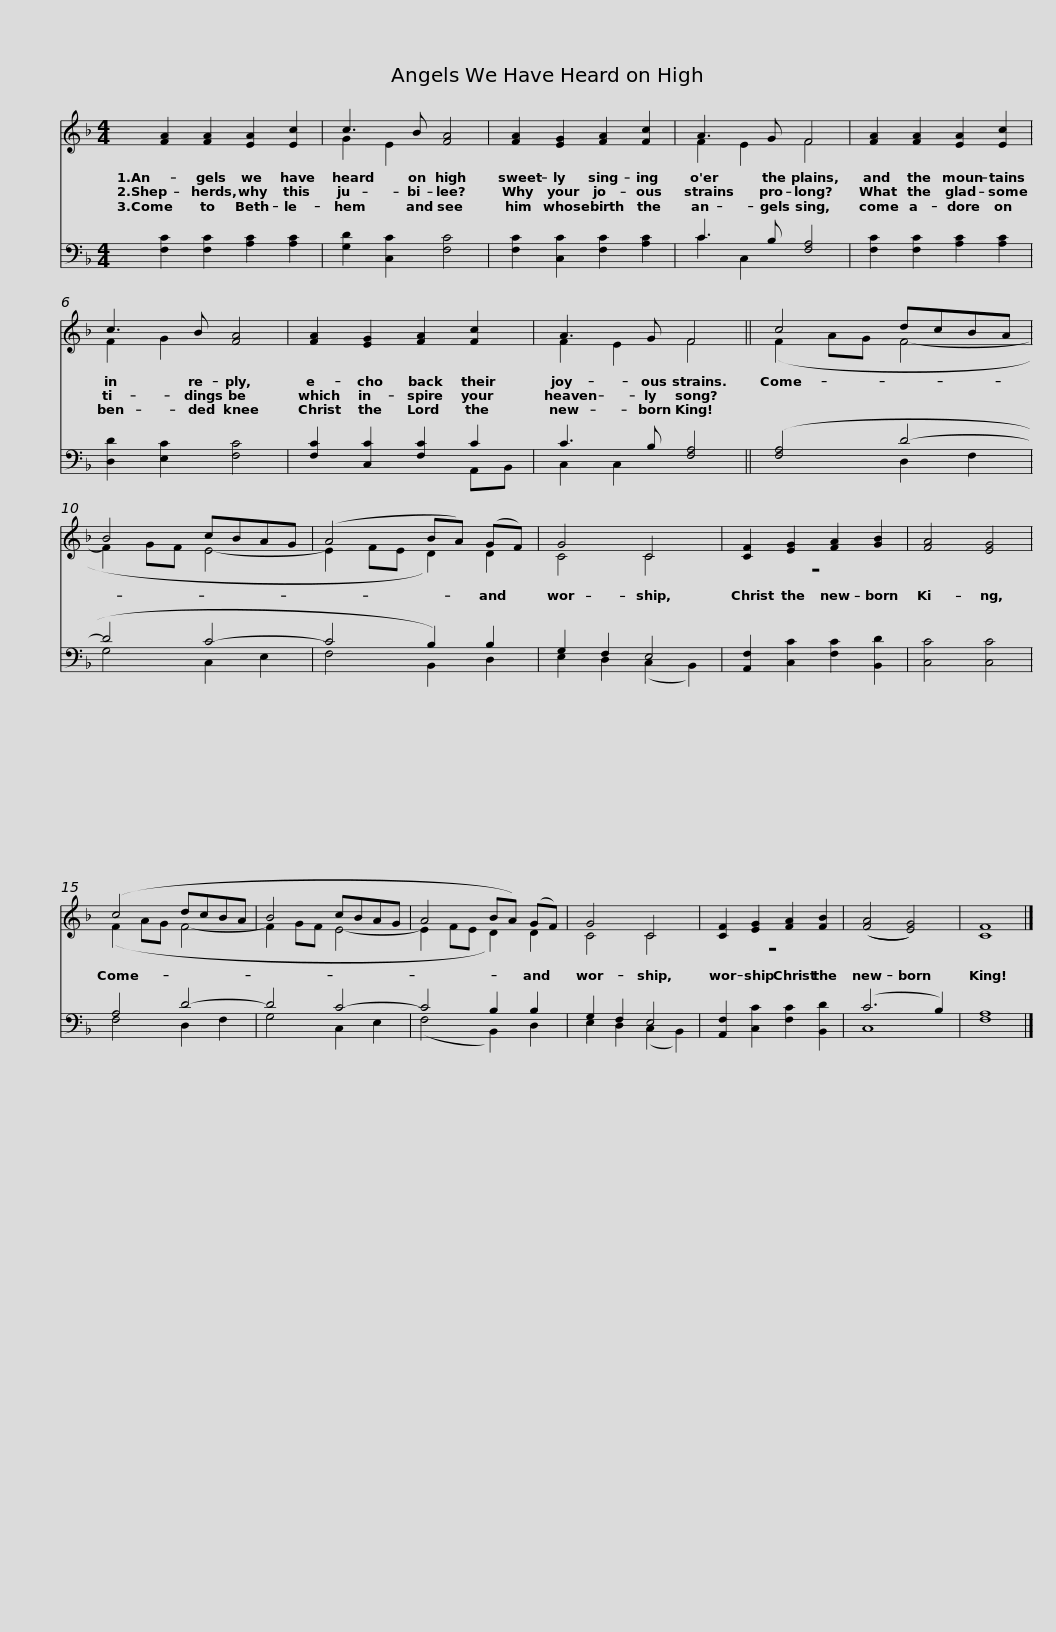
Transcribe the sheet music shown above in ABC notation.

X:1
%%score ( 1 2 ) ( 3 4 )
L:1/8
M:4/4
I:linebreak $
K:F
V:1 treble
V:2 treble
V:3 bass
V:4 bass
V:1
 [FA]2 [FA]2 [EA]2 [Ec]2 | c3 B [FA]4 | [FA]2 [EG]2 [FA]2 [Fc]2 | A3 G F4 |$ [FA]2 [FA]2 [EA]2 [Ec]2 | %5
 c3 B [FA]4 | [FA]2 [EG]2 [FA]2 [Fc]2 | A3 G F4 ||$ c4 dcBA | B4 cBAG | %10
 (A4 BA) (GF) | G4 C4 | [CF]2 [EG]2 [FA]2 [GB]2 | [FA]4 [EG]4 | (c4 dcBA | %15
 B4 cBAG |$ A4 BA) (GF) | G4 C4 | [CF]2 [EG]2 [FA]2 [FB]2 | (([FA]4 [EG]4)) | %20
 [CF]8 |] %21
V:2
 x8 | G2 E2 x4 | x8 | F2 E2 F4 |$ x8 | %5
 F2 G2 x4 | x8 | F2 E2 F4 ||$ (F2 AG F4- | F2 GF E4- | %10
 E2 FE D2) D2 | C4 C4 | z8 | x8 | (F2 AG F4- | %15
 F2 GF E4- |$ E2 FE D2) D2 | C4 C4 | z8 | x8 | %20
 x8 |] %21
V:3
 [F,C]2 [F,C]2 [A,C]2 [A,C]2 | [G,D]2 [C,C]2 [F,C]4 | [F,C]2 [C,C]2 [F,C]2 [A,C]2 | C3 B, [F,A,]4 |$ [F,C]2 [F,C]2 [A,C]2 [A,C]2 | %5
 [D,D]2 [E,C]2 [F,C]4 | [F,C]2 [C,C]2 [F,C]2 C2 | C3 B, [F,A,]4 ||$ ([F,A,]4 D4- | D4 C4- | %10
 C4 B,2) B,2 | G,2 F,2 E,4 | [A,,F,]2 [C,C]2 [F,C]2 [B,,D]2 | [C,C]4 [C,C]4 | A,4 D4- | %15
 D4 C4- |$ C4 B,2 B,2 | G,2 F,2 E,4 | [A,,F,]2 [C,C]2 [F,C]2 [B,,D]2 | (C6 B,2) | %20
 [F,A,]8 |] %21
V:4
 x8 | x8 | x8 | C2 C,2 x4 |$ x8 | %5
 x8 | x6 A,,B,, | C,2 C,2 x4 ||$ x4 D,2 F,2 | G,4 C,2 E,2 | %10
 F,4 B,,2 D,2 | E,2 D,2 (C,2 B,,2) | x8 | x8 | F,4 D,2 F,2 | %15
 G,4 C,2 E,2 |$ (F,4 B,,2) D,2 | E,2 D,2 (C,2 B,,2) | x8 | C,8 | %20
 x8 |] %21
